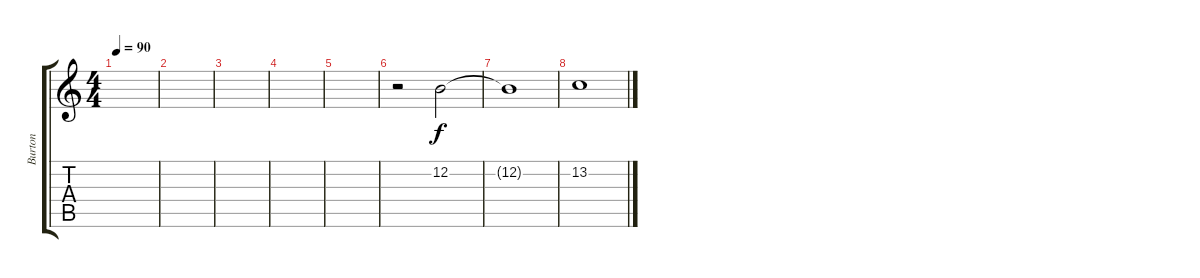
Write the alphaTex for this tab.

\track ("Burton" "Burton") {instrument pad2warm}
\staff {score tabs}
\tuning (E4 B3 G3 D3 A2 E2) {hide}
\ts (4 4)
\tempo 90
\clef g2
\ks c
|
|
|
|
|
r.2 12.2.2 |
12.2{t}.1 |
13.2.1
